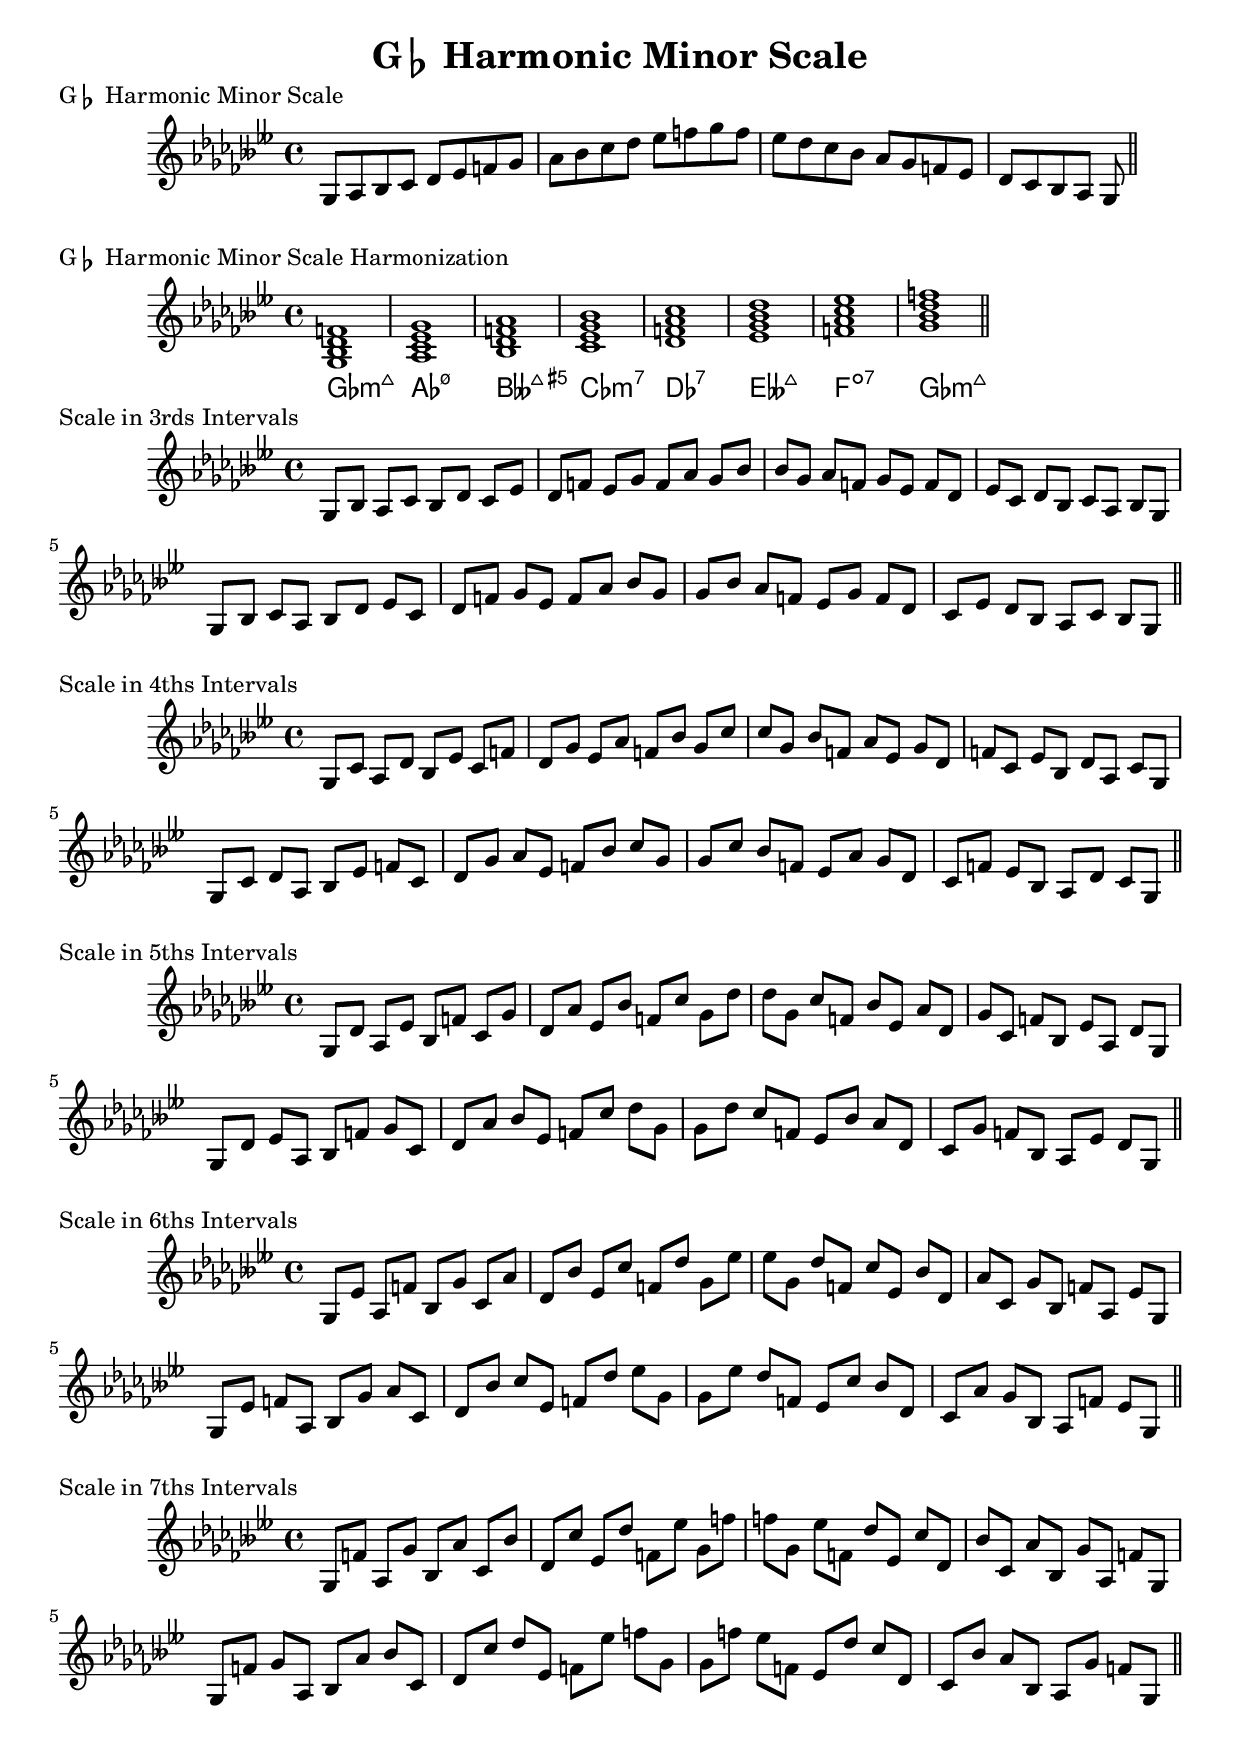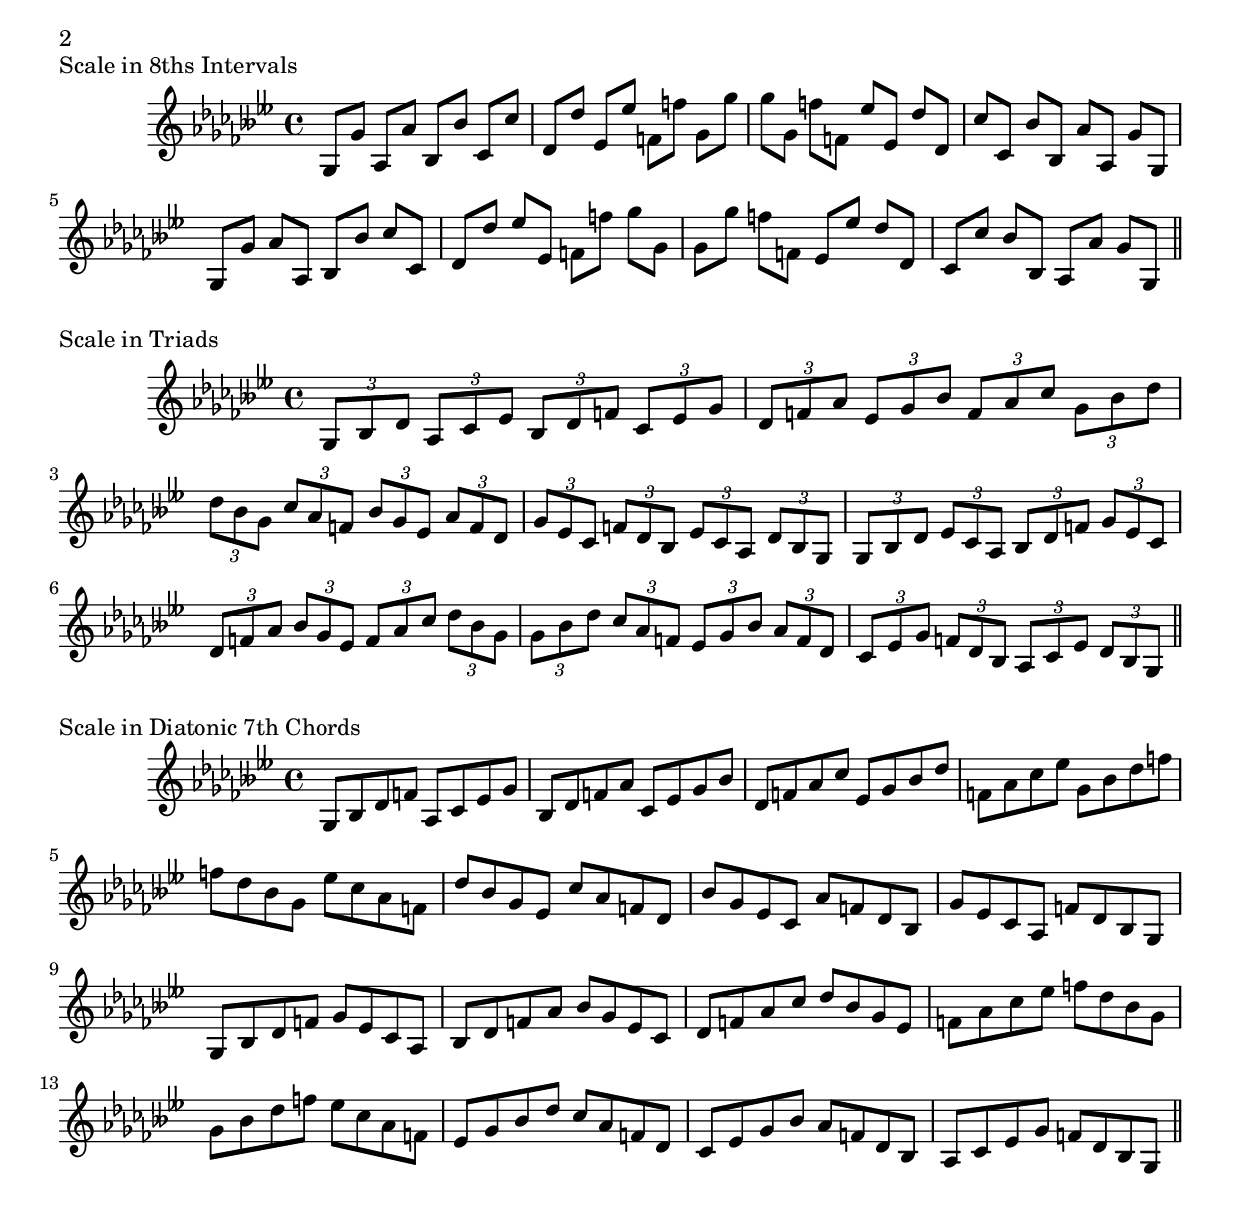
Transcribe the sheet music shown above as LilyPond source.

\version "2.18.2"

\include "scales.ly"

\header{
  title = \markup { "G" \flat " Harmonic Minor Scale" }
}

\score {
  \transpose c ges
  \new Staff \relative c {
    \key c \minor
    \CMinorHarmonicScale
    \bar "||"
  }
  \header{
    piece = \markup { "G" \flat " Harmonic Minor Scale" }
  }
}

\score {
  \transpose c ges
  \new Staff \relative c {
    \key c \minor
    \CMinorHarmonicHarmonization
    \bar "||"
  }
  \header{
    piece = \markup { "G" \flat " Harmonic Minor Scale Harmonization" }
  }
}


\score {
  \transpose c ges
  \new Staff \relative c {
    \key c \minor
    \set Timing.beamExceptions = #'()
    \set Timing.baseMoment = #'(ly:make-moment 1/4)
    \set Timing.beatStructure = #'(1 1 1 1)
    \CMinorHarmonicScaleThirds
    \bar "||"
  }
  \header{
    piece = \markup { "Scale in 3rds Intervals" }
  }
}

\score {
  \transpose c ges
  \new Staff \relative c {
    \key c \minor
    \set Timing.beamExceptions = #'()
    \set Timing.baseMoment = #'(ly:make-moment 1/4)
    \set Timing.beatStructure = #'(1 1 1 1)
    \CMinorHarmonicScaleFourths
    \bar "||"
  }
  \header{
    piece = \markup { "Scale in 4ths Intervals" }
  }
}

\score {
  \transpose c ges
  \new Staff \relative c {
    \key c \minor
    \set Timing.beamExceptions = #'()
    \set Timing.baseMoment = #'(ly:make-moment 1/4)
    \set Timing.beatStructure = #'(1 1 1 1)
    \CMinorHarmonicScaleFifths
    \bar "||"
  }
  \header{
    piece = \markup { "Scale in 5ths Intervals" }
  }
}

\score {
  \transpose c ges
  \new Staff \relative c {
    \key c \minor
    \set Timing.beamExceptions = #'()
    \set Timing.baseMoment = #'(ly:make-moment 1/4)
    \set Timing.beatStructure = #'(1 1 1 1)
    \CMinorHarmonicScaleSixths
    \bar "||"
  }
  \header{
    piece = \markup { "Scale in 6ths Intervals" }
  }
}

\score {
  \transpose c ges
  \new Staff \relative c {
    \key c \minor
    \set Timing.beamExceptions = #'()
    \set Timing.baseMoment = #'(ly:make-moment 1/4)
    \set Timing.beatStructure = #'(1 1 1 1)
    \CMinorHarmonicScaleSevenths
    \bar "||"
  }
  \header{
    piece = \markup { "Scale in 7ths Intervals" }
  }
}

\score {
  \transpose c ges
  \new Staff \relative c {
    \key c \minor
    \set Timing.beamExceptions = #'()
    \set Timing.baseMoment = #'(ly:make-moment 1/4)
    \set Timing.beatStructure = #'(1 1 1 1)
    \CMinorHarmonicScaleEights
    \bar "||"
  }
  \header{
    piece = \markup { "Scale in 8ths Intervals" }
  }
}

\score {
  \transpose c ges
  \new Staff \relative c {
    \key c \minor
    \CMinorHarmonicScaleTriads
    \bar "||"
  }
  \header{
    piece = \markup { "Scale in Triads" }
  }
}

\score {
  \transpose c ges
  \new Staff \relative c {
    \key c \minor
    \CMinorHarmonicScaleChords
    \bar "||"
  }
  \header{
    piece = \markup { "Scale in Diatonic 7th Chords" }
  }
}